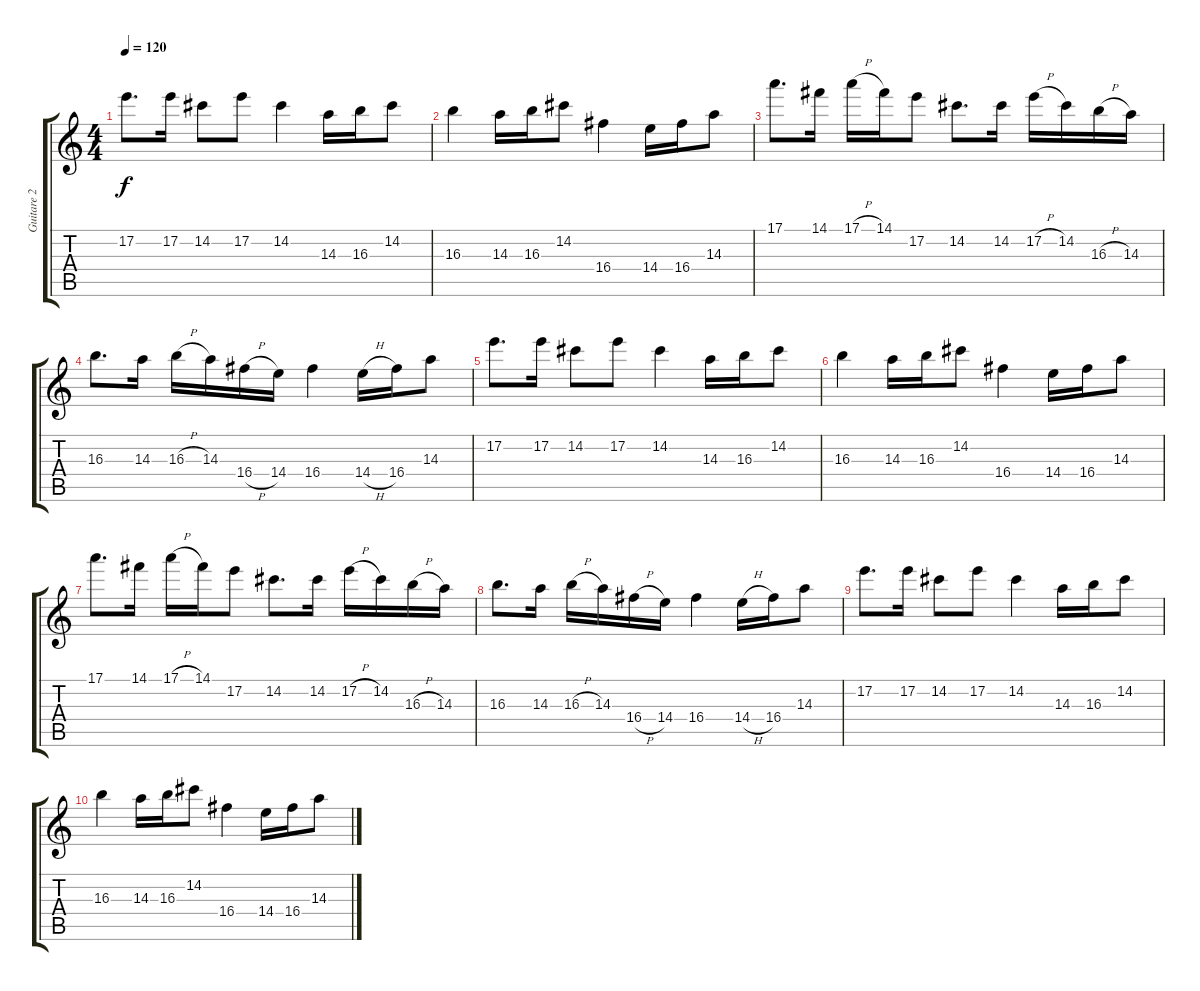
\track ("Guitare 2 (disto)" "Guitare 2 ") {instrument distortionguitar}
\staff {score tabs}
\tuning (E4 B3 G3 D3 A2 E2) {hide}
\ts (4 4)
\tempo 120
\clef g2
\ks c
17.2.8{d dy f} 17.2.16 14.2.8 17.2.8 14.2.4 14.3.16 16.3.16 14.2.8 |
16.3.4 14.3.16 16.3.16 14.2.8 16.4.4 14.4.16 16.4.16 14.3.8 |
17.1.8{d} 14.1.16 17.1{h}.16 14.1.16 17.2.8 14.2.8{d} 14.2.16 17.2{h}.16 14.2.16 16.3{h}.16 14.3.16 |
16.3.8{d} 14.3.16 16.3{h}.16 14.3.16 16.4{h}.16 14.4.16 16.4.4 14.4{h}.16 16.4.16 14.3.8 |
17.2.8{d} 17.2.16 14.2.8 17.2.8 14.2.4 14.3.16 16.3.16 14.2.8 |
16.3.4 14.3.16 16.3.16 14.2.8 16.4.4 14.4.16 16.4.16 14.3.8 |
17.1.8{d} 14.1.16 17.1{h}.16 14.1.16 17.2.8 14.2.8{d} 14.2.16 17.2{h}.16 14.2.16 16.3{h}.16 14.3.16 |
16.3.8{d} 14.3.16 16.3{h}.16 14.3.16 16.4{h}.16 14.4.16 16.4.4 14.4{h}.16 16.4.16 14.3.8 |
17.2.8{d} 17.2.16 14.2.8 17.2.8 14.2.4 14.3.16 16.3.16 14.2.8 |
16.3.4 14.3.16 16.3.16 14.2.8 16.4.4 14.4.16 16.4.16 14.3.8
